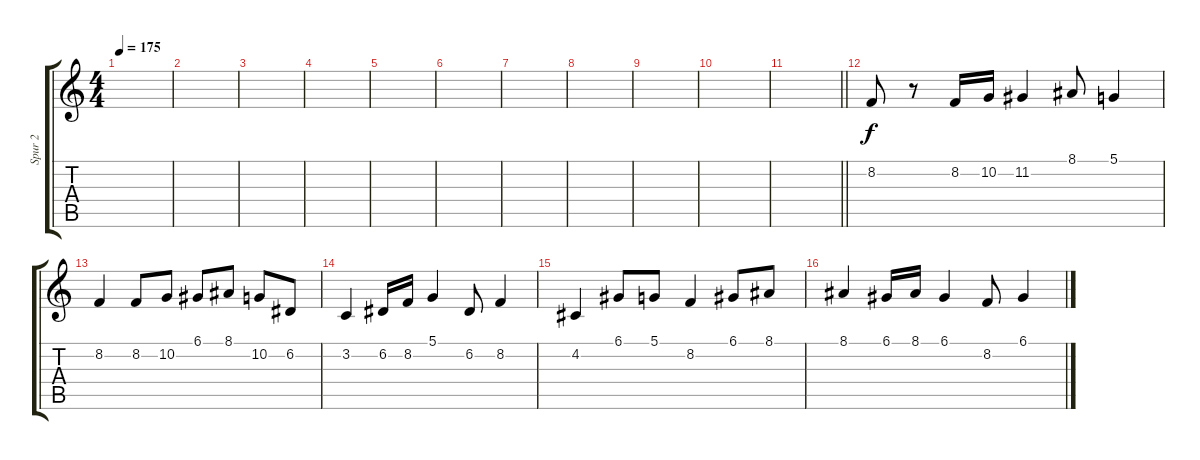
\track ("Spur 2" "Spur 2") {instrument accordion}
\staff {score tabs}
\tuning (D4 A3 F3 C3 G2 D2) {hide}
\ts (4 4)
\tempo 175
\clef g2
\ks c
|
|
|
|
|
|
|
|
|
|
\barLineRight lightlight
|
8.2.8 r.8 8.2.16 10.2.16 11.2.4 8.1.8 5.1.4 |
8.2.4 8.2.8 10.2.8 6.1.8 8.1.8 10.2.8 6.2.8 |
3.2.4 6.2.16 8.2.16 5.1.4 6.2.8 8.2.4 |
4.2.4 6.1.8 5.1.8 8.2.4 6.1.8 8.1.8 |
8.1.4 6.1.16 8.1.16 6.1.4 8.2.8 6.1.4
